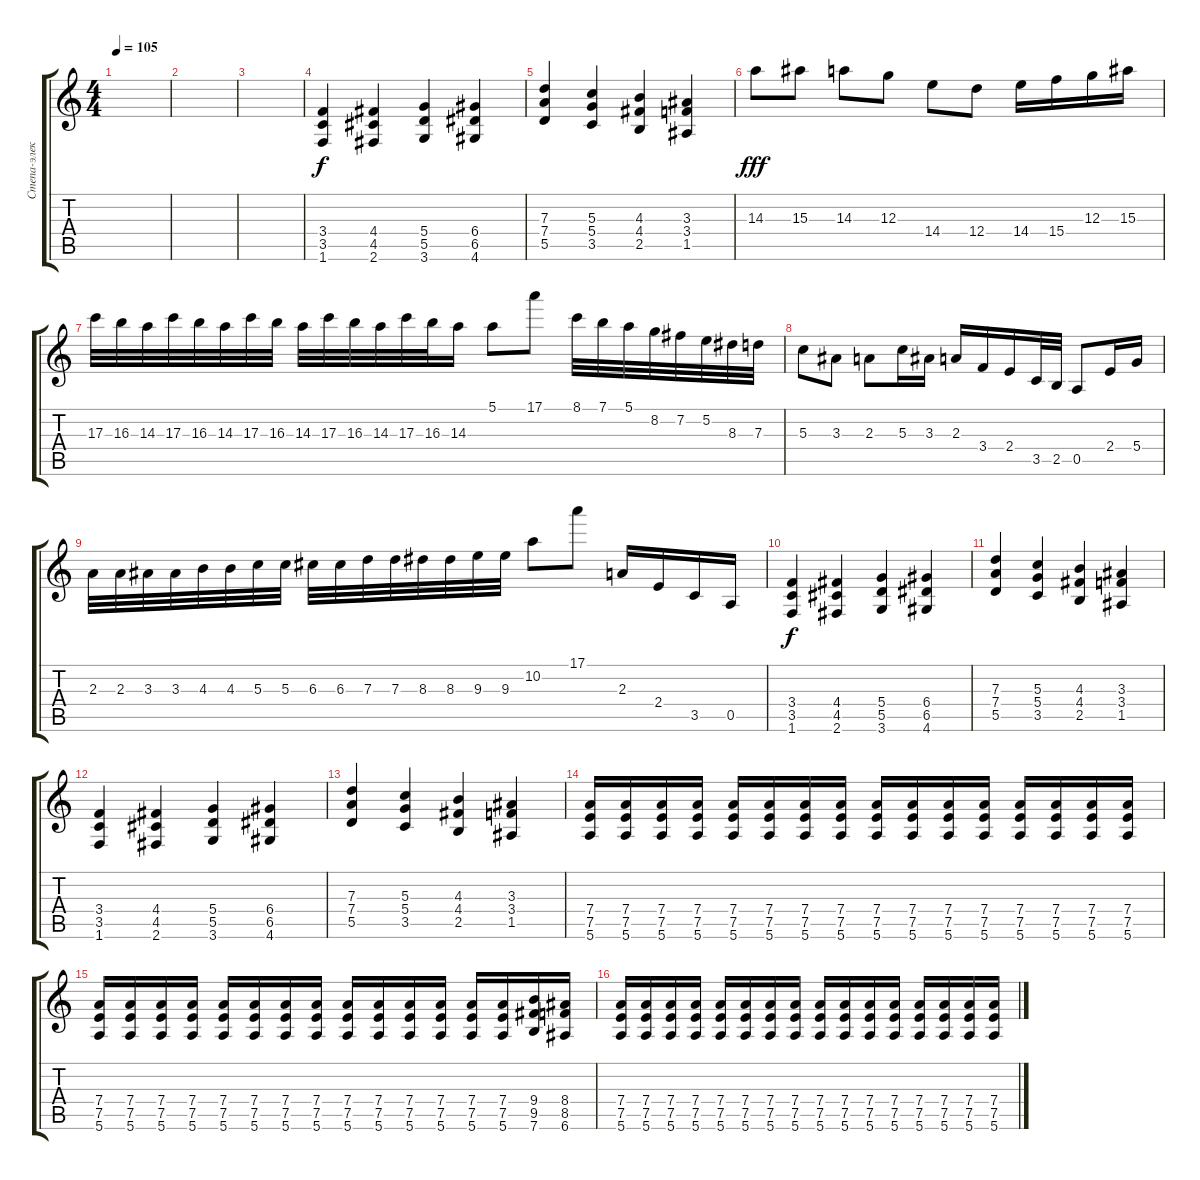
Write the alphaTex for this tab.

\track ("Степа-электруха" "Степа-элек") {instrument distortionguitar}
\staff {score tabs}
\tuning (E4 B3 G3 D3 A2 E2) {hide}
\ts (4 4)
\tempo 105
\clef g2
\ks c
|
|
|
(3.4 3.5 1.6).4 (4.4 4.5 2.6).4 (5.4 5.5 3.6).4 (6.4 6.5 4.6).4 |
(7.3 7.4 5.5).4 (5.3 5.4 3.5).4 (4.3 4.4 2.5).4 (3.3 3.4 1.5).4 |
14.3.8{dy fff} 15.3.8 14.3.8 12.3.8 14.4.8 12.4.8 14.4.16 15.4.16 12.3.16 15.3.16 |
17.3.32 16.3.32 14.3.32 17.3.32 16.3.32 14.3.32 17.3.32 16.3.32 14.3.32 17.3.32 16.3.32 14.3.32 17.3.32 16.3.32 14.3.16 5.1.8 17.1.8 8.1.32 7.1.32 5.1.32 8.2.32 7.2.32 5.2.32 8.3.32 7.3.32 |
5.3.8 3.3.8 2.3.8 5.3.16 3.3.16 2.3.16 3.4.16 2.4.16 3.5.32 2.5.32 0.5.8 2.4.16 5.4.16 |
2.3.32 2.3.32 3.3.32 3.3.32 4.3.32 4.3.32 5.3.32 5.3.32 6.3.32 6.3.32 7.3.32 7.3.32 8.3.32 8.3.32 9.3.32 9.3.32 10.2.8 17.1.8 2.3.16 2.4.16 3.5.16 0.5.16 |
(3.4 3.5 1.6).4{dy f} (4.4 4.5 2.6).4 (5.4 5.5 3.6).4 (6.4 6.5 4.6).4 |
(7.3 7.4 5.5).4 (5.3 5.4 3.5).4 (4.3 4.4 2.5).4 (3.3 3.4 1.5).4 |
(3.4 3.5 1.6).4 (4.4 4.5 2.6).4 (5.4 5.5 3.6).4 (6.4 6.5 4.6).4 |
(7.3 7.4 5.5).4 (5.3 5.4 3.5).4 (4.3 4.4 2.5).4 (3.3 3.4 1.5).4 |
(7.4 7.5 5.6).16 (7.4 7.5 5.6).16 (7.4 7.5 5.6).16 (7.4 7.5 5.6).16 (7.4 7.5 5.6).16 (7.4 7.5 5.6).16 (7.4 7.5 5.6).16 (7.4 7.5 5.6).16 (7.4 7.5 5.6).16 (7.4 7.5 5.6).16 (7.4 7.5 5.6).16 (7.4 7.5 5.6).16 (7.4 7.5 5.6).16 (7.4 7.5 5.6).16 (7.4 7.5 5.6).16 (7.4 7.5 5.6).16 |
(7.4 7.5 5.6).16 (7.4 7.5 5.6).16 (7.4 7.5 5.6).16 (7.4 7.5 5.6).16 (7.4 7.5 5.6).16 (7.4 7.5 5.6).16 (7.4 7.5 5.6).16 (7.4 7.5 5.6).16 (7.4 7.5 5.6).16 (7.4 7.5 5.6).16 (7.4 7.5 5.6).16 (7.4 7.5 5.6).16 (7.4 7.5 5.6).16 (7.4 7.5 5.6).16 (9.4 9.5 7.6).16 (8.4 8.5 6.6).16 |
(7.4 7.5 5.6).16 (7.4 7.5 5.6).16 (7.4 7.5 5.6).16 (7.4 7.5 5.6).16 (7.4 7.5 5.6).16 (7.4 7.5 5.6).16 (7.4 7.5 5.6).16 (7.4 7.5 5.6).16 (7.4 7.5 5.6).16 (7.4 7.5 5.6).16 (7.4 7.5 5.6).16 (7.4 7.5 5.6).16 (7.4 7.5 5.6).16 (7.4 7.5 5.6).16 (7.4 7.5 5.6).16 (7.4 7.5 5.6).16
